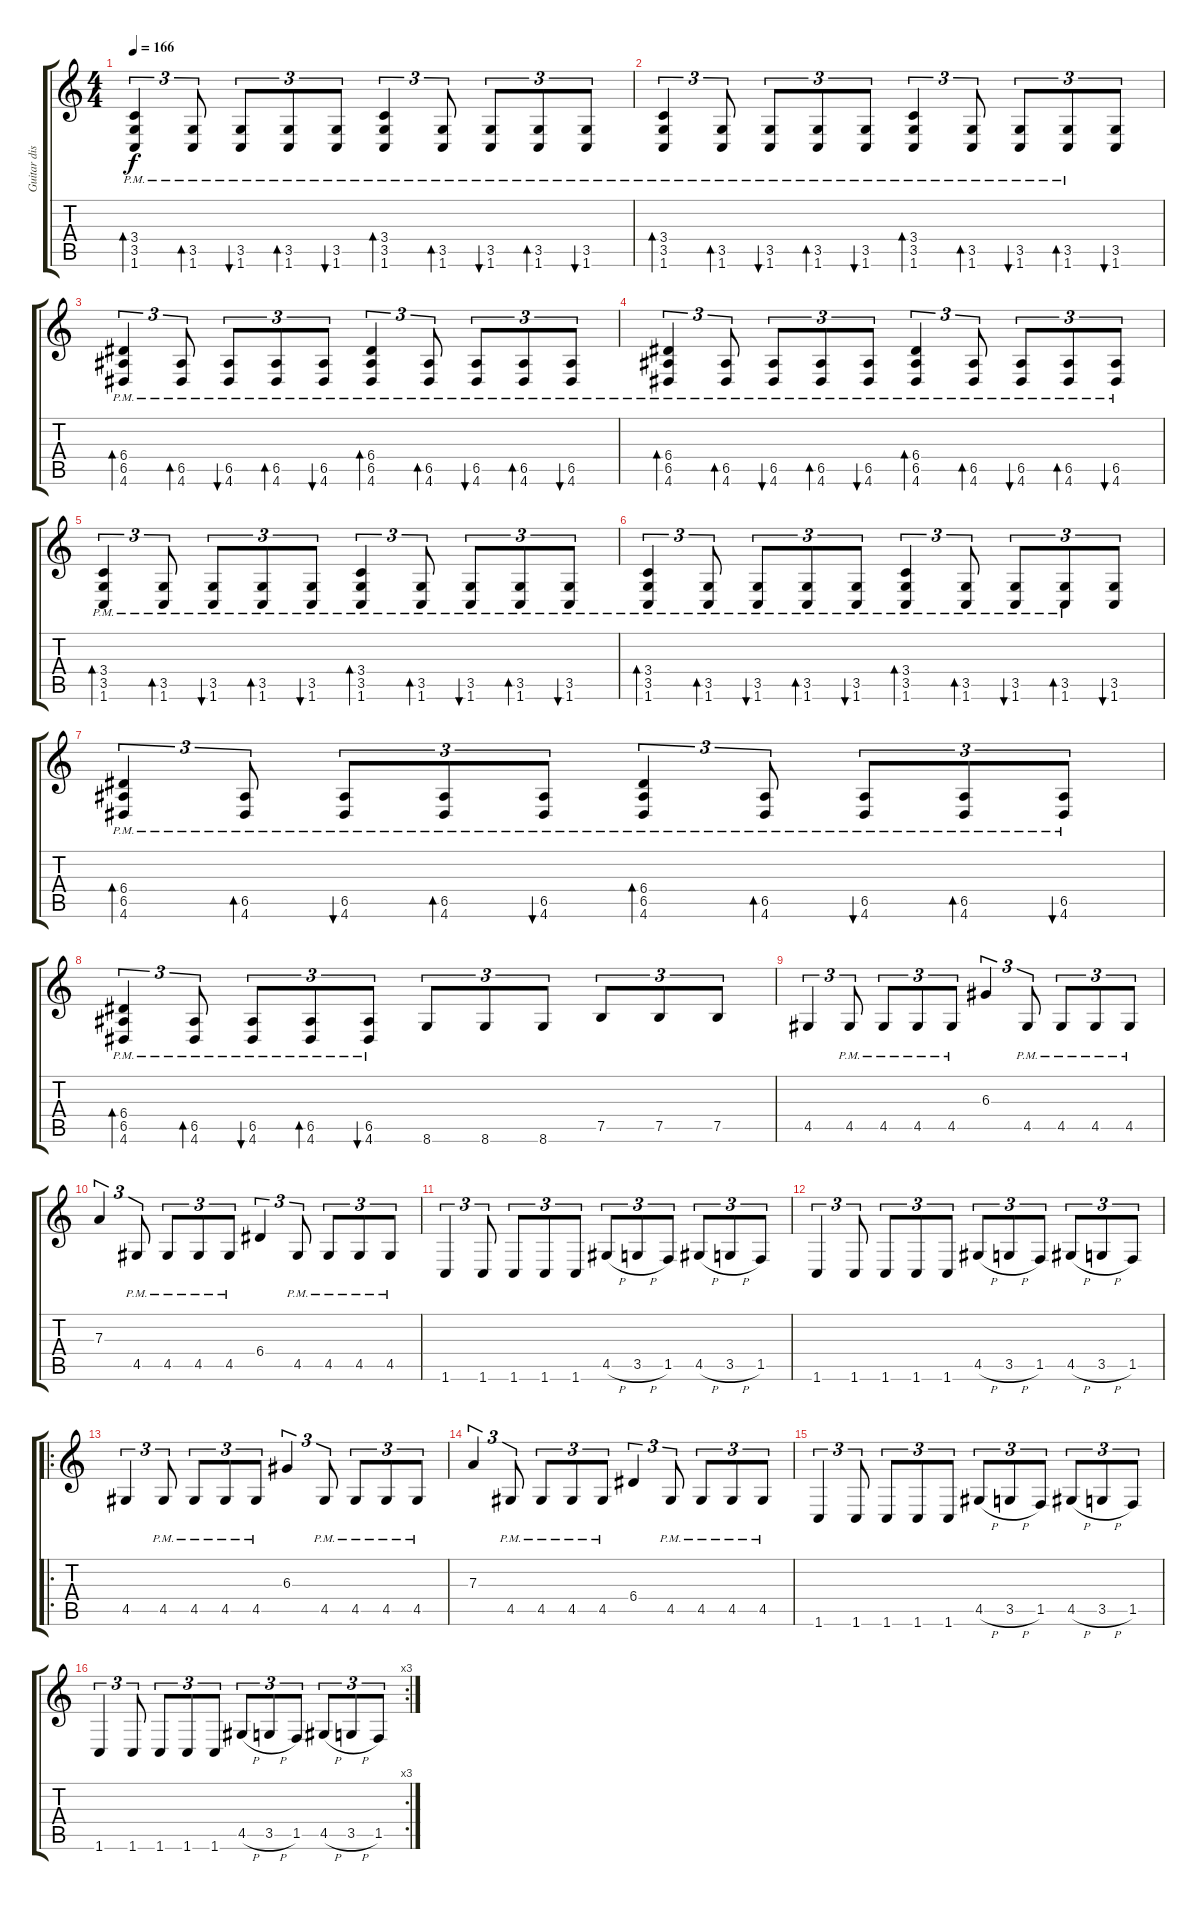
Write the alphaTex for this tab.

\track ("Guitar distortion 2" "Guitar dis") {instrument distortionguitar}
\staff {score tabs}
\tuning (B3 Gb3 D3 A2 E2 B1) {hide}
\ts (4 4)
\tempo 166
\clef g2
\ks c
(3.4 3.5 1.6{pm}).4{tu (3 2) bd 60 dy f} (3.5 1.6{pm}).8{tu (3 2) bd 60} (3.5 1.6{pm}).8{tu (3 2) bu 60} (3.5 1.6{pm}).8{tu (3 2) bd 60} (3.5 1.6{pm}).8{tu (3 2) bu 60} (3.4 3.5 1.6{pm}).4{tu (3 2) bd 60} (3.5 1.6{pm}).8{tu (3 2) bd 60} (3.5 1.6{pm}).8{tu (3 2) bu 60} (3.5 1.6{pm}).8{tu (3 2) bd 60} (3.5 1.6{pm}).8{tu (3 2) bu 60} |
(3.4 3.5 1.6{pm}).4{tu (3 2) bd 60} (3.5 1.6{pm}).8{tu (3 2) bd 60} (3.5 1.6{pm}).8{tu (3 2) bu 60} (3.5 1.6{pm}).8{tu (3 2) bd 60} (3.5 1.6{pm}).8{tu (3 2) bu 60} (3.4 3.5 1.6{pm}).4{tu (3 2) bd 60} (3.5 1.6{pm}).8{tu (3 2) bd 60} (3.5 1.6{pm}).8{tu (3 2) bu 60} (3.5 1.6{pm}).8{tu (3 2) bd 60} (3.5 1.6).8{tu (3 2) bu 60} |
(6.4 6.5 4.6{pm}).4{tu (3 2) bd 60} (6.5 4.6{pm}).8{tu (3 2) bd 60} (6.5 4.6{pm}).8{tu (3 2) bu 60} (6.5 4.6{pm}).8{tu (3 2) bd 60} (6.5 4.6{pm}).8{tu (3 2) bu 60} (6.4 6.5 4.6{pm}).4{tu (3 2) bd 60} (6.5 4.6{pm}).8{tu (3 2) bd 60} (6.5 4.6{pm}).8{tu (3 2) bu 60} (6.5 4.6{pm}).8{tu (3 2) bd 60} (6.5 4.6{pm}).8{tu (3 2) bu 60} |
(6.4 6.5 4.6{pm}).4{tu (3 2) bd 60} (6.5 4.6{pm}).8{tu (3 2) bd 60} (6.5 4.6{pm}).8{tu (3 2) bu 60} (6.5 4.6{pm}).8{tu (3 2) bd 60} (6.5 4.6{pm}).8{tu (3 2) bu 60} (6.4 6.5 4.6{pm}).4{tu (3 2) bd 60} (6.5 4.6{pm}).8{tu (3 2) bd 60} (6.5 4.6{pm}).8{tu (3 2) bu 60} (6.5 4.6{pm}).8{tu (3 2) bd 60} (6.5 4.6{pm}).8{tu (3 2) bu 60} |
(3.4 3.5 1.6{pm}).4{tu (3 2) bd 60} (3.5 1.6{pm}).8{tu (3 2) bd 60} (3.5 1.6{pm}).8{tu (3 2) bu 60} (3.5 1.6{pm}).8{tu (3 2) bd 60} (3.5 1.6{pm}).8{tu (3 2) bu 60} (3.4 3.5 1.6{pm}).4{tu (3 2) bd 60} (3.5 1.6{pm}).8{tu (3 2) bd 60} (3.5 1.6{pm}).8{tu (3 2) bu 60} (3.5 1.6{pm}).8{tu (3 2) bd 60} (3.5 1.6{pm}).8{tu (3 2) bu 60} |
(3.4 3.5 1.6{pm}).4{tu (3 2) bd 60} (3.5 1.6{pm}).8{tu (3 2) bd 60} (3.5 1.6{pm}).8{tu (3 2) bu 60} (3.5 1.6{pm}).8{tu (3 2) bd 60} (3.5 1.6{pm}).8{tu (3 2) bu 60} (3.4 3.5 1.6{pm}).4{tu (3 2) bd 60} (3.5 1.6{pm}).8{tu (3 2) bd 60} (3.5 1.6{pm}).8{tu (3 2) bu 60} (3.5 1.6{pm}).8{tu (3 2) bd 60} (3.5 1.6).8{tu (3 2) bu 60} |
(6.4 6.5 4.6{pm}).4{tu (3 2) bd 60} (6.5 4.6{pm}).8{tu (3 2) bd 60} (6.5 4.6{pm}).8{tu (3 2) bu 60} (6.5 4.6{pm}).8{tu (3 2) bd 60} (6.5 4.6{pm}).8{tu (3 2) bu 60} (6.4 6.5 4.6{pm}).4{tu (3 2) bd 60} (6.5 4.6{pm}).8{tu (3 2) bd 60} (6.5 4.6{pm}).8{tu (3 2) bu 60} (6.5 4.6{pm}).8{tu (3 2) bd 60} (6.5 4.6{pm}).8{tu (3 2) bu 60} |
(6.4 6.5 4.6{pm}).4{tu (3 2) bd 60} (6.5 4.6{pm}).8{tu (3 2) bd 60} (6.5 4.6{pm}).8{tu (3 2) bu 60} (6.5 4.6{pm}).8{tu (3 2) bd 60} (6.5 4.6{pm}).8{tu (3 2) bu 60} 8.6.8{tu (3 2)} 8.6.8{tu (3 2)} 8.6.8{tu (3 2)} 7.5.8{tu (3 2)} 7.5.8{tu (3 2)} 7.5.8{tu (3 2)} |
4.5.4{tu (3 2)} 4.5{pm}.8{tu (3 2)} 4.5{pm}.8{tu (3 2)} 4.5{pm}.8{tu (3 2)} 4.5{pm}.8{tu (3 2)} 6.3.4{tu (3 2)} 4.5{pm}.8{tu (3 2)} 4.5{pm}.8{tu (3 2)} 4.5{pm}.8{tu (3 2)} 4.5{pm}.8{tu (3 2)} |
7.3.4{tu (3 2)} 4.5{pm}.8{tu (3 2)} 4.5{pm}.8{tu (3 2)} 4.5{pm}.8{tu (3 2)} 4.5{pm}.8{tu (3 2)} 6.4.4{tu (3 2)} 4.5{pm}.8{tu (3 2)} 4.5{pm}.8{tu (3 2)} 4.5{pm}.8{tu (3 2)} 4.5{pm}.8{tu (3 2)} |
1.6.4{tu (3 2)} 1.6.8{tu (3 2)} 1.6.8{tu (3 2)} 1.6.8{tu (3 2)} 1.6.8{tu (3 2)} 4.5{h}.8{tu (3 2)} 3.5{h}.8{tu (3 2)} 1.5.8{tu (3 2)} 4.5{h}.8{tu (3 2)} 3.5{h}.8{tu (3 2)} 1.5.8{tu (3 2)} |
1.6.4{tu (3 2)} 1.6.8{tu (3 2)} 1.6.8{tu (3 2)} 1.6.8{tu (3 2)} 1.6.8{tu (3 2)} 4.5{h}.8{tu (3 2)} 3.5{h}.8{tu (3 2)} 1.5.8{tu (3 2)} 4.5{h}.8{tu (3 2)} 3.5{h}.8{tu (3 2)} 1.5.8{tu (3 2)} |
\ro
4.5.4{tu (3 2)} 4.5{pm}.8{tu (3 2)} 4.5{pm}.8{tu (3 2)} 4.5{pm}.8{tu (3 2)} 4.5{pm}.8{tu (3 2)} 6.3.4{tu (3 2)} 4.5{pm}.8{tu (3 2)} 4.5{pm}.8{tu (3 2)} 4.5{pm}.8{tu (3 2)} 4.5{pm}.8{tu (3 2)} |
7.3.4{tu (3 2)} 4.5{pm}.8{tu (3 2)} 4.5{pm}.8{tu (3 2)} 4.5{pm}.8{tu (3 2)} 4.5{pm}.8{tu (3 2)} 6.4.4{tu (3 2)} 4.5{pm}.8{tu (3 2)} 4.5{pm}.8{tu (3 2)} 4.5{pm}.8{tu (3 2)} 4.5{pm}.8{tu (3 2)} |
1.6.4{tu (3 2)} 1.6.8{tu (3 2)} 1.6.8{tu (3 2)} 1.6.8{tu (3 2)} 1.6.8{tu (3 2)} 4.5{h}.8{tu (3 2)} 3.5{h}.8{tu (3 2)} 1.5.8{tu (3 2)} 4.5{h}.8{tu (3 2)} 3.5{h}.8{tu (3 2)} 1.5.8{tu (3 2)} |
\rc 3
1.6.4{tu (3 2)} 1.6.8{tu (3 2)} 1.6.8{tu (3 2)} 1.6.8{tu (3 2)} 1.6.8{tu (3 2)} 4.5{h}.8{tu (3 2)} 3.5{h}.8{tu (3 2)} 1.5.8{tu (3 2)} 4.5{h}.8{tu (3 2)} 3.5{h}.8{tu (3 2)} 1.5.8{tu (3 2)}
